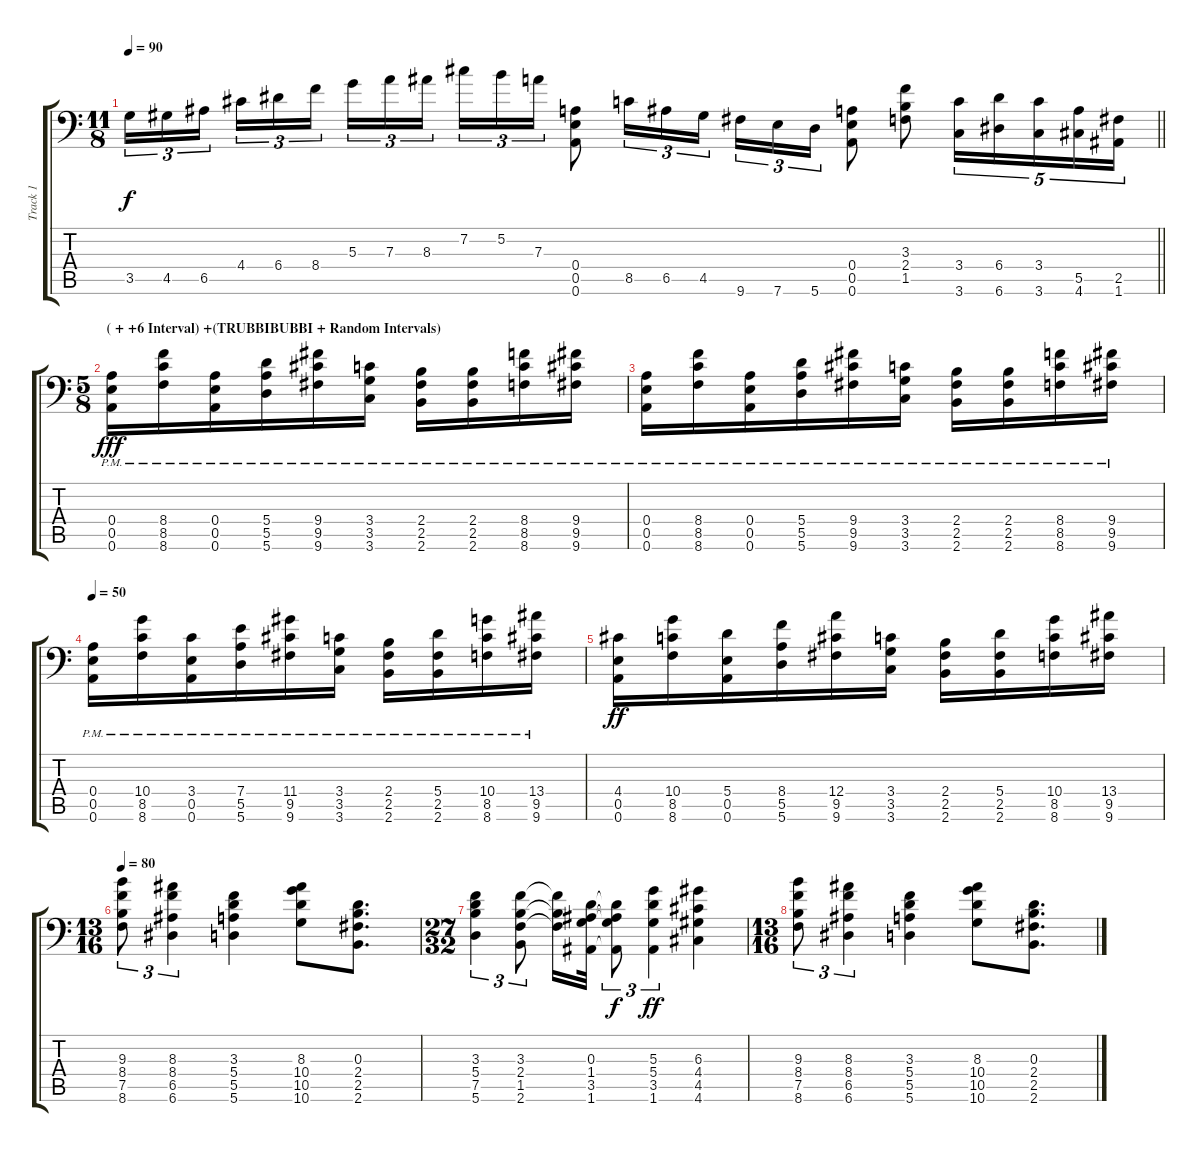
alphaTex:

\track ("Track 1" "Track 1") {instrument distortionguitar}
\staff {score tabs}
\tuning (B3 Gb3 D3 A2 E2 A1) {hide}
\ts (11 8)
\tempo 90
\clef f4
\barLineRight lightlight
\ks c
3.5.16{tu (3 2) dy f} 4.5.16{tu (3 2)} 6.5.16{tu (3 2)} 4.4.16{tu (3 2)} 6.4.16{tu (3 2)} 8.4.16{tu (3 2)} 5.3.16{tu (3 2)} 7.3.16{tu (3 2)} 8.3.16{tu (3 2)} 7.2.16{tu (3 2)} 5.2.16{tu (3 2)} 7.3.16{tu (3 2)} (0.4 0.5 0.6).8 8.5.16{tu (3 2)} 6.5.16{tu (3 2)} 4.5.16{tu (3 2)} 9.6.16{tu (3 2)} 7.6.16{tu (3 2)} 5.6.16{tu (3 2)} (0.4 0.5 0.6).8 (3.3 2.4 1.5).8 (3.4 3.6).16{tu (5 4)} (6.4 6.6).16{tu (5 4)} (3.4 3.6).16{tu (5 4)} (5.5 4.6).16{tu (5 4)} (2.5 1.6).16{tu (5 4)} |
\ts (5 8)
\section ("" "( + +6 Interval) +(TRUBBIBUBBI + Random Intervals)")
(0.4{pm} 0.5{pm} 0.6{pm}).16{txt "" dy fff} (8.4{pm} 8.5{pm} 8.6{pm}).16 (0.4{pm} 0.5{pm} 0.6{pm}).16 (5.4{pm} 5.5{pm} 5.6{pm}).16 (9.4{pm} 9.5{pm} 9.6{pm}).16 (3.4{pm} 3.5{pm} 3.6{pm}).16 (2.4{pm} 2.5{pm} 2.6{pm}).16 (2.4{pm} 2.5{pm} 2.6{pm}).16 (8.4{pm} 8.5{pm} 8.6{pm}).16 (9.4{pm} 9.5{pm} 9.6{pm}).16 |
(0.4{pm} 0.5{pm} 0.6{pm}).16 (8.4{pm} 8.5{pm} 8.6{pm}).16 (0.4{pm} 0.5{pm} 0.6{pm}).16 (5.4{pm} 5.5{pm} 5.6{pm}).16 (9.4{pm} 9.5{pm} 9.6{pm}).16 (3.4{pm} 3.5{pm} 3.6{pm}).16 (2.4{pm} 2.5{pm} 2.6{pm}).16 (2.4{pm} 2.5{pm} 2.6{pm}).16 (8.4{pm} 8.5{pm} 8.6{pm}).16 (9.4{pm} 9.5{pm} 9.6{pm}).16 |
\tempo 50
(0.4{pm} 0.5{pm} 0.6{pm}).16{txt ""} (10.4{pm} 8.5{pm} 8.6{pm}).16 (3.4{pm} 0.5{pm} 0.6{pm}).16 (7.4{pm} 5.5{pm} 5.6{pm}).16 (11.4{pm} 9.5{pm} 9.6{pm}).16 (3.4{pm} 3.5{pm} 3.6{pm}).16 (2.4{pm} 2.5{pm} 2.6{pm}).16 (5.4{pm} 2.5{pm} 2.6{pm}).16 (10.4{pm} 8.5{pm} 8.6{pm}).16 (13.4{pm} 9.5{pm} 9.6{pm}).16 |
(4.4 0.5 0.6).16{dy ff} (10.4 8.5 8.6).16 (5.4 0.5 0.6).16 (8.4 5.5 5.6).16 (12.4 9.5 9.6).16 (3.4 3.5 3.6).16 (2.4 2.5 2.6).16 (5.4 2.5 2.6).16 (10.4 8.5 8.6).16 (13.4 9.5 9.6).16 |
\ts (13 16)
\tempo 80
(9.3 8.4 7.5 8.6).8{tu (3 2)} (8.3 8.4 6.5 6.6).4{tu (3 2)} (3.3 5.4 5.5 5.6).4 (8.3 10.4 10.5 10.6).8 (0.3 2.4 2.5 2.6).8{d} |
\ts (27 32)
(3.3 5.4 7.5 5.6).4{tu (3 2)} (3.3 2.4 1.5 2.6).8{tu (3 2)} (3.3{t} 2.4{t} 1.5{t}).16 (0.3 1.4 3.5 1.6).32 (0.3{t} 1.4{t} 3.5{t} 1.6{t}).8{tu (3 2) dy f} (5.3 5.4 3.5 1.6).4{tu (3 2) dy ff} (6.3 4.4 4.5 4.6).4 |
\ts (13 16)
(9.3 8.4 7.5 8.6).8{tu (3 2)} (8.3 8.4 6.5 6.6).4{tu (3 2)} (3.3 5.4 5.5 5.6).4 (8.3 10.4 10.5 10.6).8 (0.3 2.4 2.5 2.6).8{d}
